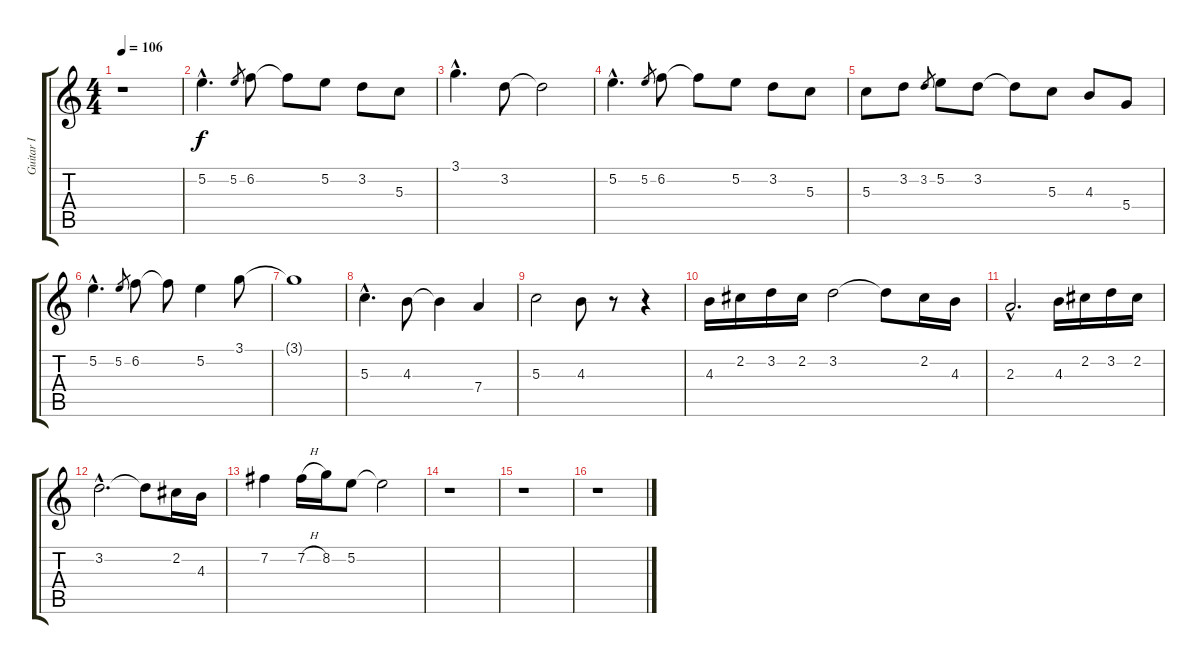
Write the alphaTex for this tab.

\track ("Guitar I" "Guitar I") {instrument distortionguitar}
\staff {score tabs}
\tuning (E4 B3 G3 D3 A2 E2) {hide}
\ts (4 4)
\tempo 106
\clef g2
\ks c
r.1{dy f} |
5.2{hac}.4{d} 5.2.8{gr} 6.2.8 6.2{t}.8 5.2.8 3.2.8 5.3.8 |
3.1{hac}.4{d} 3.2.8 3.2{t}.2 |
5.2{hac}.4{d} 5.2.8{gr} 6.2.8 6.2{t}.8 5.2.8 3.2.8 5.3.8 |
5.3.8 3.2.8 3.2.8{gr} 5.2.8 3.2.8 3.2{t}.8 5.3.8 4.3.8 5.4.8 |
5.2{hac}.4{d} 5.2.8{gr} 6.2.8 6.2{t}.8 5.2.4 3.1.8 |
3.1{t}.1 |
5.3{hac}.4{d} 4.3.8 4.3{t}.4 7.4.4 |
5.3.2 4.3.8 r.8 r.4 |
4.3.16 2.2.16 3.2.16 2.2.16 3.2.2 3.2{t}.8 2.2.16 4.3.16 |
2.3{hac}.2{d} 4.3.16 2.2.16 3.2.16 2.2.16 |
3.2{hac}.2{d} 3.2{t}.8 2.2.16 4.3.16 |
7.2.4 7.2{h}.16 8.2.16 5.2.8 5.2{t}.2 |
r.1 |
r.1 |
r.1
